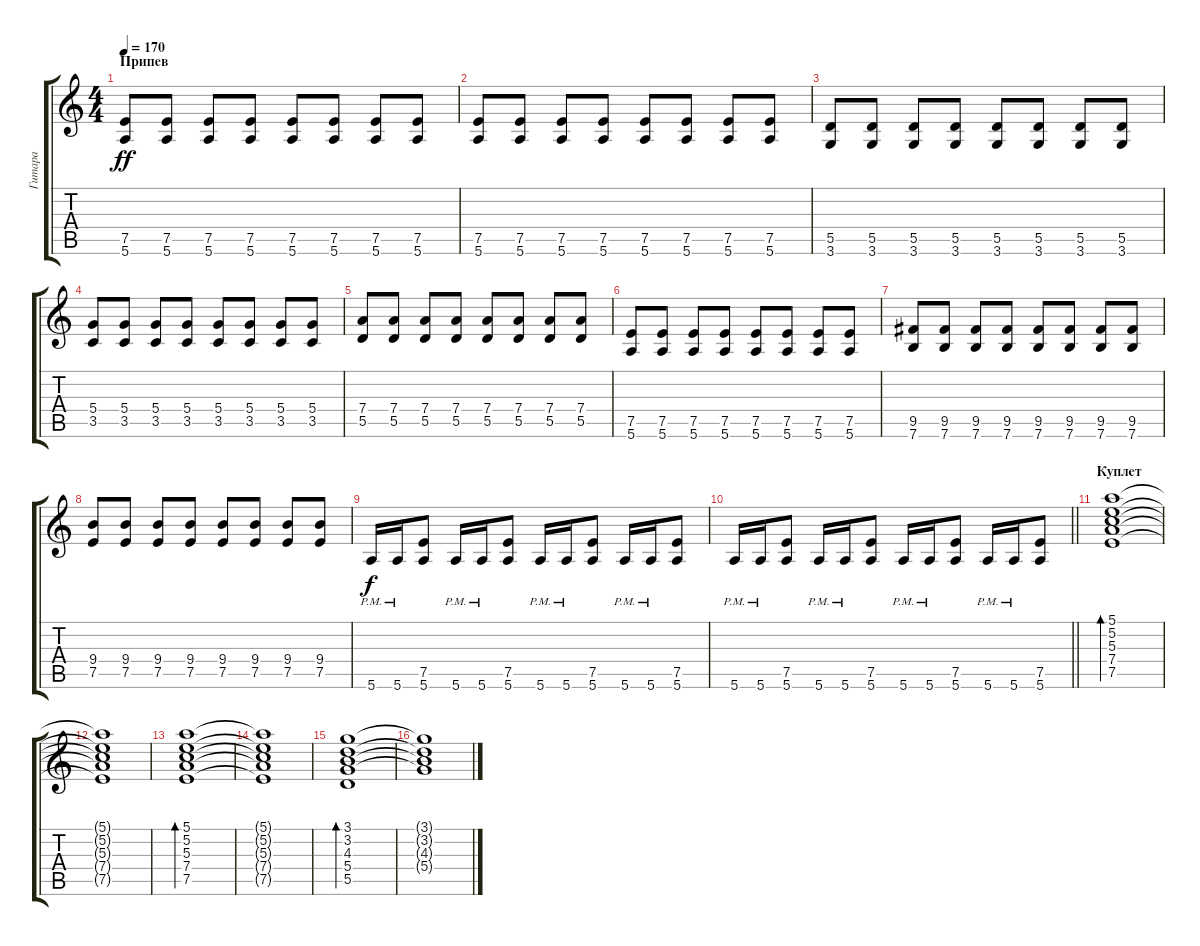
\track ("Гитара" "Гитара") {instrument overdrivenguitar}
\staff {score tabs}
\tuning (E4 B3 G3 D3 A2 E2) {hide}
\ts (4 4)
\section ("" "Припев")
\tempo 170
\clef g2
\ks c
(7.5 5.6).8{dy ff} (7.5 5.6).8 (7.5 5.6).8 (7.5 5.6).8 (7.5 5.6).8 (7.5 5.6).8 (7.5 5.6).8 (7.5 5.6).8 |
(7.5 5.6).8 (7.5 5.6).8 (7.5 5.6).8 (7.5 5.6).8 (7.5 5.6).8 (7.5 5.6).8 (7.5 5.6).8 (7.5 5.6).8 |
(5.5 3.6).8 (5.5 3.6).8 (5.5 3.6).8 (5.5 3.6).8 (5.5 3.6).8 (5.5 3.6).8 (5.5 3.6).8 (5.5 3.6).8 |
(5.4 3.5).8 (5.4 3.5).8 (5.4 3.5).8 (5.4 3.5).8 (5.4 3.5).8 (5.4 3.5).8 (5.4 3.5).8 (5.4 3.5).8 |
(7.4 5.5).8 (7.4 5.5).8 (7.4 5.5).8 (7.4 5.5).8 (7.4 5.5).8 (7.4 5.5).8 (7.4 5.5).8 (7.4 5.5).8 |
(7.5 5.6).8 (7.5 5.6).8 (7.5 5.6).8 (7.5 5.6).8 (7.5 5.6).8 (7.5 5.6).8 (7.5 5.6).8 (7.5 5.6).8 |
(9.5 7.6).8 (9.5 7.6).8 (9.5 7.6).8 (9.5 7.6).8 (9.5 7.6).8 (9.5 7.6).8 (9.5 7.6).8 (9.5 7.6).8 |
(9.4 7.5).8 (9.4 7.5).8 (9.4 7.5).8 (9.4 7.5).8 (9.4 7.5).8 (9.4 7.5).8 (9.4 7.5).8 (9.4 7.5).8 |
5.6{pm}.16{dy f} 5.6{pm}.16 (7.5 5.6).8 5.6{pm}.16 5.6{pm}.16 (7.5 5.6).8 5.6{pm}.16 5.6{pm}.16 (7.5 5.6).8 5.6{pm}.16 5.6{pm}.16 (7.5 5.6).8 |
\barLineRight lightlight
5.6{pm}.16 5.6{pm}.16 (7.5 5.6).8 5.6{pm}.16 5.6{pm}.16 (7.5 5.6).8 5.6{pm}.16 5.6{pm}.16 (7.5 5.6).8 5.6{pm}.16 5.6{pm}.16 (7.5 5.6).8 |
\section ("" "Куплет")
(5.1 5.2 5.3 7.4 7.5).1{bd 240 instrument electricguitarclean} |
(5.1{t} 5.2{t} 5.3{t} 7.4{t} 7.5{t}).1 |
(5.1 5.2 5.3 7.4 7.5).1{bd 240} |
(5.1{t} 5.2{t} 5.3{t} 7.4{t} 7.5{t}).1 |
(3.1 3.2 4.3 5.4 5.5).1{bd 240} |
(3.1{t} 3.2{t} 4.3{t} 5.4{t}).1
